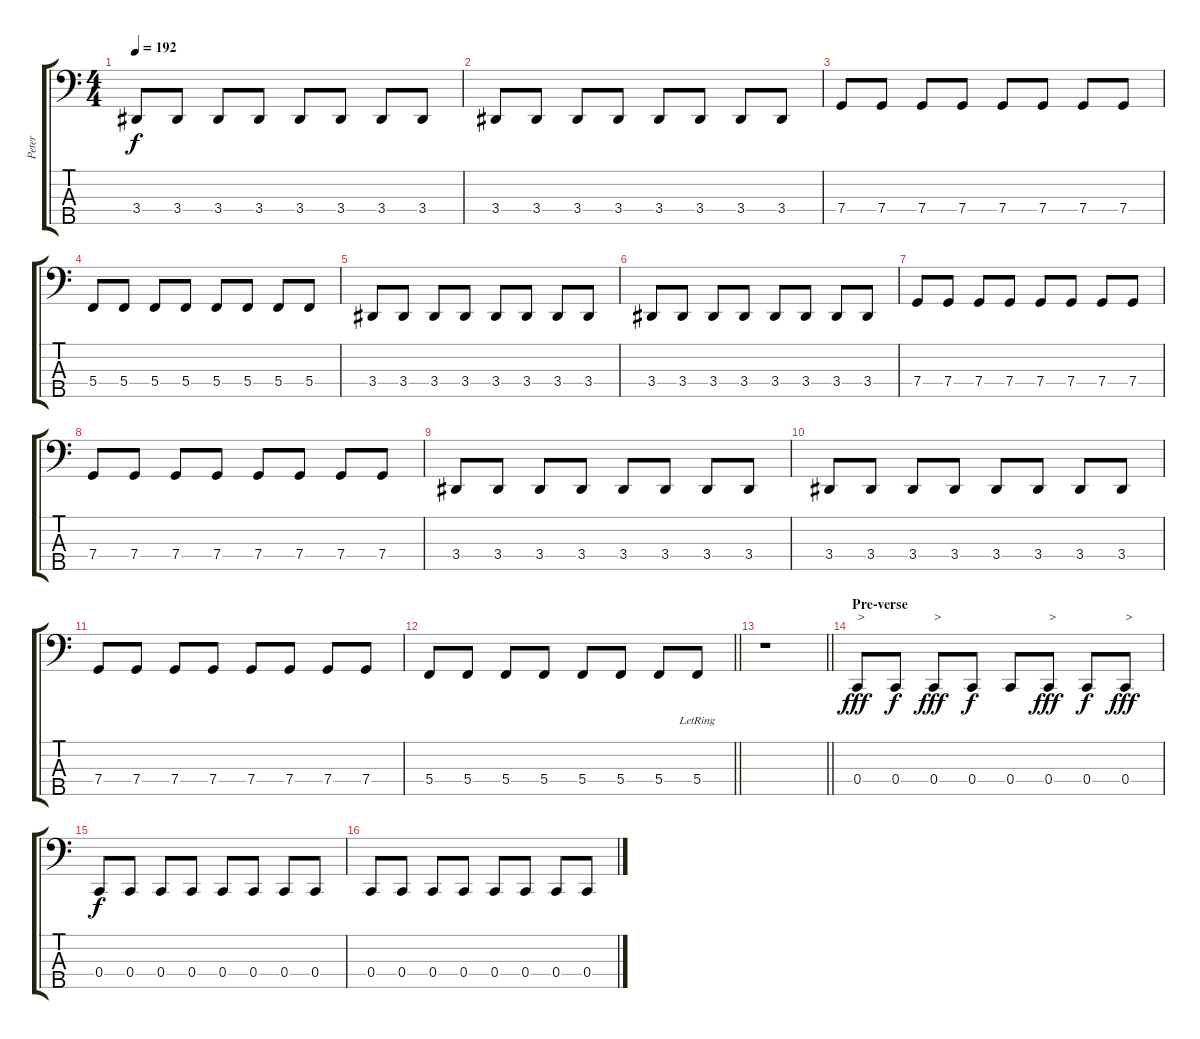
\track ("Peter" "Peter") {instrument electricbassfinger}
\staff {score tabs}
\tuning (Eb2 Bb1 F1 C1 G0) {hide}
\ts (4 4)
\tempo 192
\clef f4
\ks c
3.4.8{dy f} 3.4.8 3.4.8 3.4.8 3.4.8 3.4.8 3.4.8 3.4.8 |
3.4.8 3.4.8 3.4.8 3.4.8 3.4.8 3.4.8 3.4.8 3.4.8 |
7.4.8 7.4.8 7.4.8 7.4.8 7.4.8 7.4.8 7.4.8 7.4.8 |
5.4.8 5.4.8 5.4.8 5.4.8 5.4.8 5.4.8 5.4.8 5.4.8 |
3.4.8 3.4.8 3.4.8 3.4.8 3.4.8 3.4.8 3.4.8 3.4.8 |
3.4.8 3.4.8 3.4.8 3.4.8 3.4.8 3.4.8 3.4.8 3.4.8 |
7.4.8 7.4.8 7.4.8 7.4.8 7.4.8 7.4.8 7.4.8 7.4.8 |
7.4.8 7.4.8 7.4.8 7.4.8 7.4.8 7.4.8 7.4.8 7.4.8 |
3.4.8 3.4.8 3.4.8 3.4.8 3.4.8 3.4.8 3.4.8 3.4.8 |
3.4.8 3.4.8 3.4.8 3.4.8 3.4.8 3.4.8 3.4.8 3.4.8 |
7.4.8 7.4.8 7.4.8 7.4.8 7.4.8 7.4.8 7.4.8 7.4.8 |
\barLineRight lightlight
5.4.8 5.4.8 5.4.8 5.4.8 5.4.8 5.4.8 5.4.8 5.4{lr}.8 |
\barLineRight lightlight
r.1 |
\section ("" "Pre-verse")
0.4.8{txt ">" dy fff} 0.4.8{dy f} 0.4.8{txt ">" dy fff} 0.4.8{dy f} 0.4.8 0.4.8{txt ">" dy fff} 0.4.8{dy f} 0.4.8{txt ">" dy fff} |
0.4.8{dy f} 0.4.8 0.4.8 0.4.8 0.4.8 0.4.8 0.4.8 0.4.8 |
0.4.8 0.4.8 0.4.8 0.4.8 0.4.8 0.4.8 0.4.8 0.4.8
